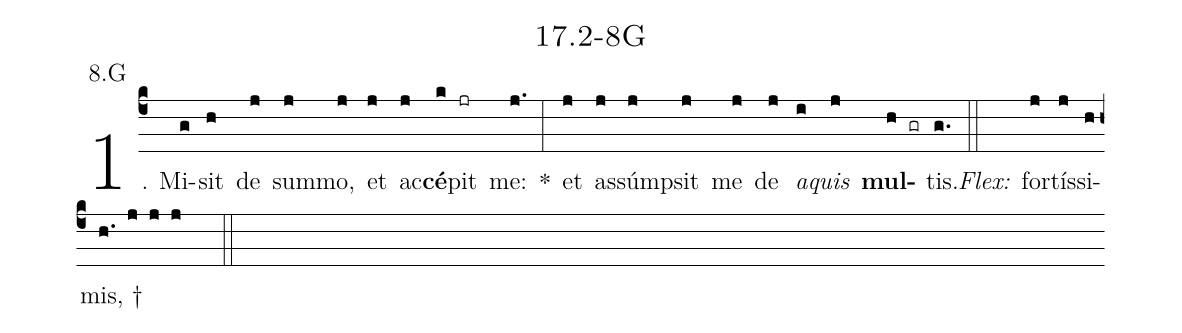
name: 17.2-8G;
annotation: 8.G;
%%
(c4)1. Mi(g)sit(h) de(j) sum(j)mo,(j) et(j) ac(j)<b>cé</b>(k)pit(jr) me:(j.) *(:) et(j) as(j)súmp(j)sit(j) me(j) de(j) <i>a</i>(i)<i>quis</i>(j) <b>mul</b>(h gr)tis.(g.) (::)
<i>Flex:</i>()  for(j)tís(j)si(h)mis, †(h. j j j  ::)

%E(j) u(j) o(i) u(j) a(h) e.(g.) (::)
